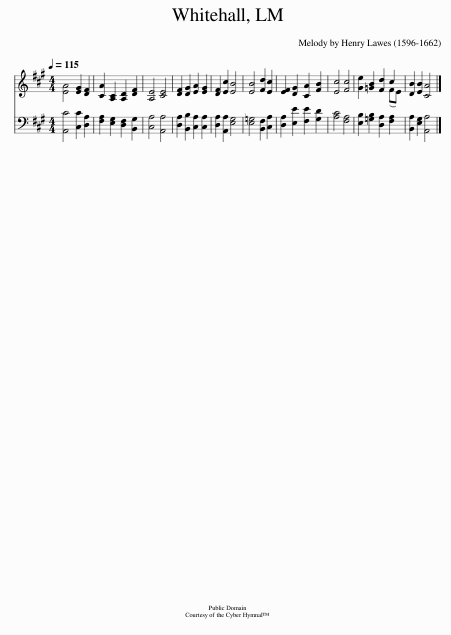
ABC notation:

X:1
%%score ( 1 2 ) 3
L:1/8
Q:1/4=115
M:4/4
I:linebreak $
K:A
V:1 treble
V:2 treble
V:3 bass
V:1
 [EA]4 [EG]2 [DF]2 | [CA]2 [A,C]2 [A,D]2 [DF]2 | [A,E]4 [CE]4 | [DF]2 [DG]2 [EA]2 [EG]2 | [DF]2 [Ec]2 [EB]4 | %5
 [EB]4 [Fd]2 [Ec]2 | [EF]2 [DG]2 [CA]2 [FB]2 | [Ec]4 [Fc]4 | [Ge]2 [=GB]2 [Fd]2 c2 | [DB]2 [EB]2 [CA]4 |] %10
V:2
 x8 | x8 | x8 | x8 | x8 | %5
 x8 | x8 | x8 | x6 (FE) | x8 |] %10
V:3
 [A,,C]4 [C,C]2 [D,A,]2 | [F,A,]2 [E,G,]2 [D,F,]2 [B,,G,]2 | [C,A,]4 [A,,A,]4 | [D,A,]2 [B,,B,]2 [C,A,]2 [C,A,]2 | [D,A,]2 [A,,A,]2 [E,G,]4 | %5
 [E,=G,]4 [B,,F,]2 [C,A,]2 | [D,A,]2 [E,E]2 [F,E]2 [G,D]2 | [A,C]4 [F,A,]4 | [E,B,]2 [=G,B,]2 [D,A,]2 [F,A,]2 | [B,,A,]2 [E,G,]2 [A,,A,]4 |] %10
